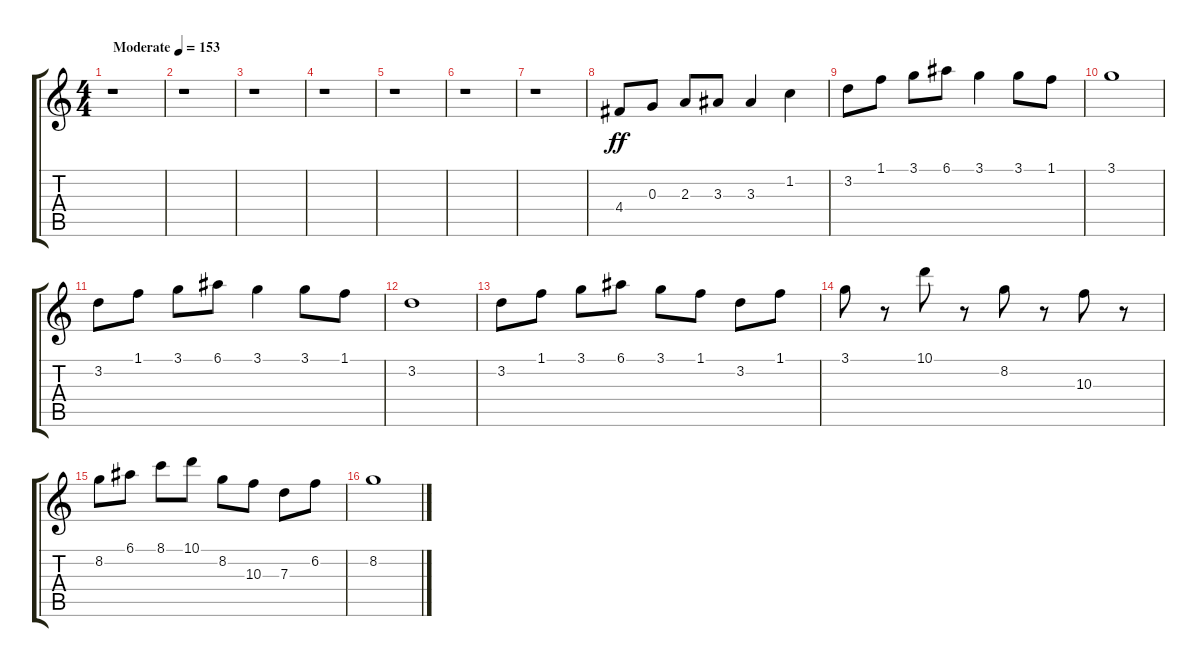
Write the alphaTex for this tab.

\track "" {instrument distortionguitar}
\staff {score tabs}
\tuning (E4 B3 G3 D3 A2 E2) {hide}
\ts (4 4)
\tempo (153 "Moderate")
\clef g2
\ks c
r.1{dy ff instrument distortionguitar} |
r.1 |
r.1 |
r.1 |
r.1 |
r.1 |
r.1 |
4.4.8 0.3.8 2.3.8 3.3.8 3.3.4 1.2.4 |
3.2.8 1.1.8 3.1.8 6.1.8 3.1.4 3.1.8 1.1.8 |
3.1.1 |
3.2.8 1.1.8 3.1.8 6.1.8 3.1.4 3.1.8 1.1.8 |
3.2.1 |
3.2.8 1.1.8 3.1.8 6.1.8 3.1.8 1.1.8 3.2.8 1.1.8 |
3.1.8 r.8 10.1.8 r.8 8.2.8 r.8 10.3.8 r.8 |
8.2.8 6.1.8 8.1.8 10.1.8 8.2.8 10.3.8 7.3.8 6.2.8 |
8.2.1
